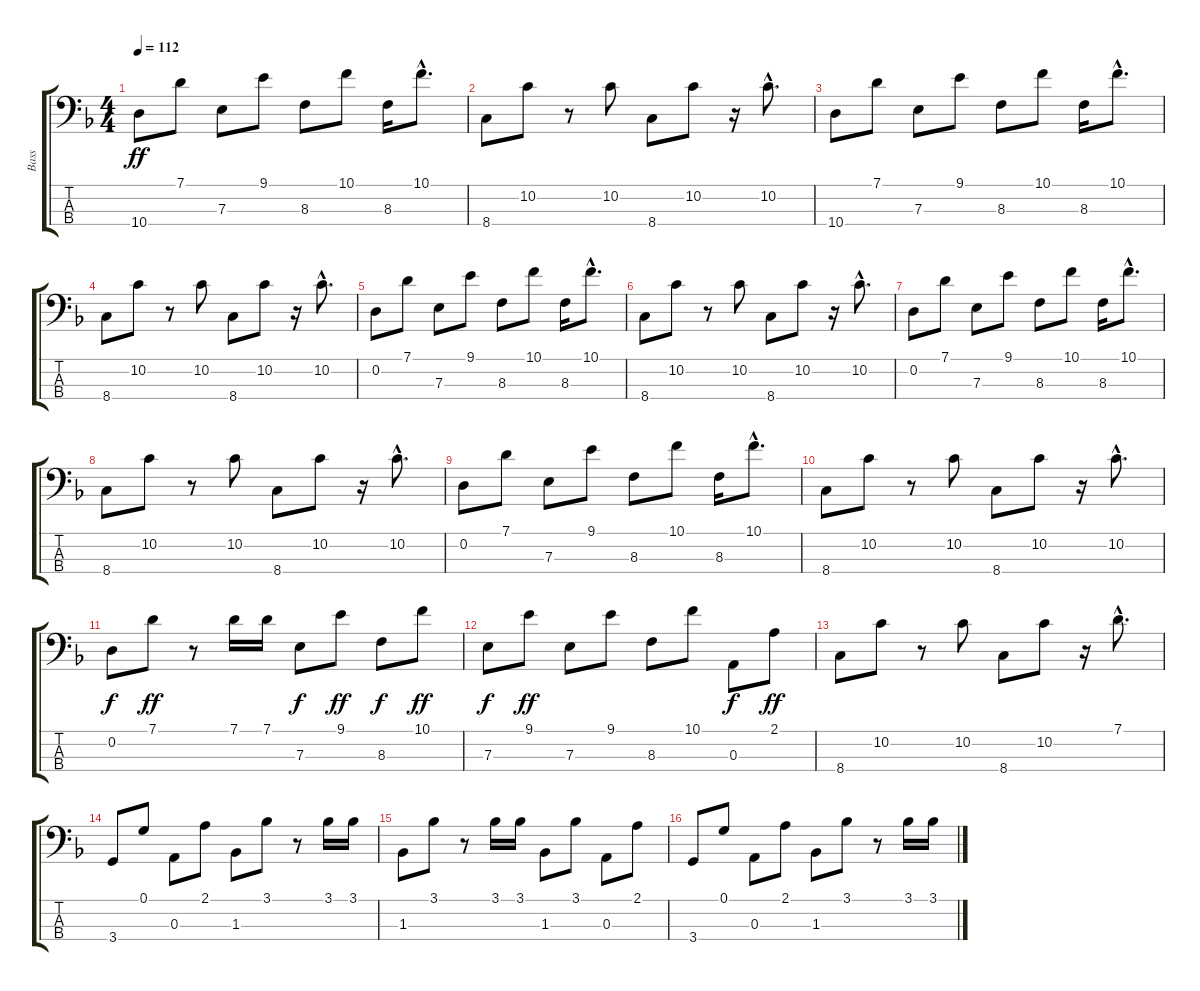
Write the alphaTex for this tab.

\track ("Bass" "Bass") {instrument electricbassfinger}
\staff {score tabs}
\tuning (G2 D2 A1 E1) {hide}
\ts (4 4)
\tempo 112
\clef f4
\ks f
10.4.8{dy ff} 7.1.8 7.3.8 9.1.8 8.3.8 10.1.8 8.3.16 10.1{hac}.8{d} |
8.4.8 10.2.8 r.8 10.2.8 8.4.8 10.2.8 r.16 10.2{hac}.8{d} |
10.4.8 7.1.8 7.3.8 9.1.8 8.3.8 10.1.8 8.3.16 10.1{hac}.8{d} |
8.4.8 10.2.8 r.8 10.2.8 8.4.8 10.2.8 r.16 10.2{hac}.8{d} |
0.2.8 7.1.8 7.3.8 9.1.8 8.3.8 10.1.8 8.3.16 10.1{hac}.8{d} |
8.4.8 10.2.8 r.8 10.2.8 8.4.8 10.2.8 r.16 10.2{hac}.8{d} |
0.2.8 7.1.8 7.3.8 9.1.8 8.3.8 10.1.8 8.3.16 10.1{hac}.8{d} |
8.4.8 10.2.8 r.8 10.2.8 8.4.8 10.2.8 r.16 10.2{hac}.8{d} |
0.2.8 7.1.8 7.3.8 9.1.8 8.3.8 10.1.8 8.3.16 10.1{hac}.8{d} |
8.4.8 10.2.8 r.8 10.2.8 8.4.8 10.2.8 r.16 10.2{hac}.8{d} |
0.2.8{dy f} 7.1.8{dy ff} r.8 7.1.16 7.1.16 7.3.8{dy f} 9.1.8{dy ff} 8.3.8{dy f} 10.1.8{dy ff} |
7.3.8{dy f} 9.1.8{dy ff} 7.3.8 9.1.8 8.3.8 10.1.8 0.3.8{dy f} 2.1.8{dy ff} |
8.4.8 10.2.8 r.8 10.2.8 8.4.8 10.2.8 r.16 7.1{hac}.8{d} |
3.4.8 0.1.8 0.3.8 2.1.8 1.3.8 3.1.8 r.8 3.1.16 3.1.16 |
1.3.8 3.1.8 r.8 3.1.16 3.1.16 1.3.8 3.1.8 0.3.8 2.1.8 |
3.4.8 0.1.8 0.3.8 2.1.8 1.3.8 3.1.8 r.8 3.1.16 3.1.16
